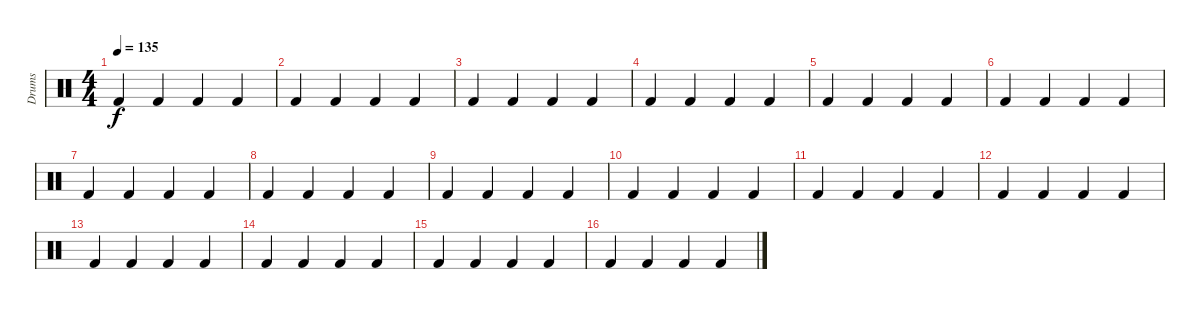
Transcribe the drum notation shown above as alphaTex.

\track ("Drums" "Drums") {instrument percussion}
\staff {score}
\articulation defaults
\ts (4 4)
\tempo 135
\clef neutral
\ks c "Kick (hit) 2".4{dy f} "Kick (hit) 2".4 "Kick (hit) 2".4 "Kick (hit) 2".4
|
"Kick (hit) 2".4 "Kick (hit) 2".4 "Kick (hit) 2".4 "Kick (hit) 2".4 |
"Kick (hit) 2".4 "Kick (hit) 2".4 "Kick (hit) 2".4 "Kick (hit) 2".4 |
"Kick (hit) 2".4 "Kick (hit) 2".4 "Kick (hit) 2".4 "Kick (hit) 2".4 |
"Kick (hit) 2".4 "Kick (hit) 2".4 "Kick (hit) 2".4 "Kick (hit) 2".4 |
"Kick (hit) 2".4 "Kick (hit) 2".4 "Kick (hit) 2".4 "Kick (hit) 2".4 |
"Kick (hit) 2".4 "Kick (hit) 2".4 "Kick (hit) 2".4 "Kick (hit) 2".4 |
"Kick (hit) 2".4 "Kick (hit) 2".4 "Kick (hit) 2".4 "Kick (hit) 2".4 |
"Kick (hit) 2".4 "Kick (hit) 2".4 "Kick (hit) 2".4 "Kick (hit) 2".4 |
"Kick (hit) 2".4 "Kick (hit) 2".4 "Kick (hit) 2".4 "Kick (hit) 2".4 |
"Kick (hit) 2".4 "Kick (hit) 2".4 "Kick (hit) 2".4 "Kick (hit) 2".4 |
"Kick (hit) 2".4 "Kick (hit) 2".4 "Kick (hit) 2".4 "Kick (hit) 2".4 |
"Kick (hit) 2".4 "Kick (hit) 2".4 "Kick (hit) 2".4 "Kick (hit) 2".4 |
"Kick (hit) 2".4 "Kick (hit) 2".4 "Kick (hit) 2".4 "Kick (hit) 2".4 |
"Kick (hit) 2".4 "Kick (hit) 2".4 "Kick (hit) 2".4 "Kick (hit) 2".4 |
"Kick (hit) 2".4 "Kick (hit) 2".4 "Kick (hit) 2".4 "Kick (hit) 2".4
